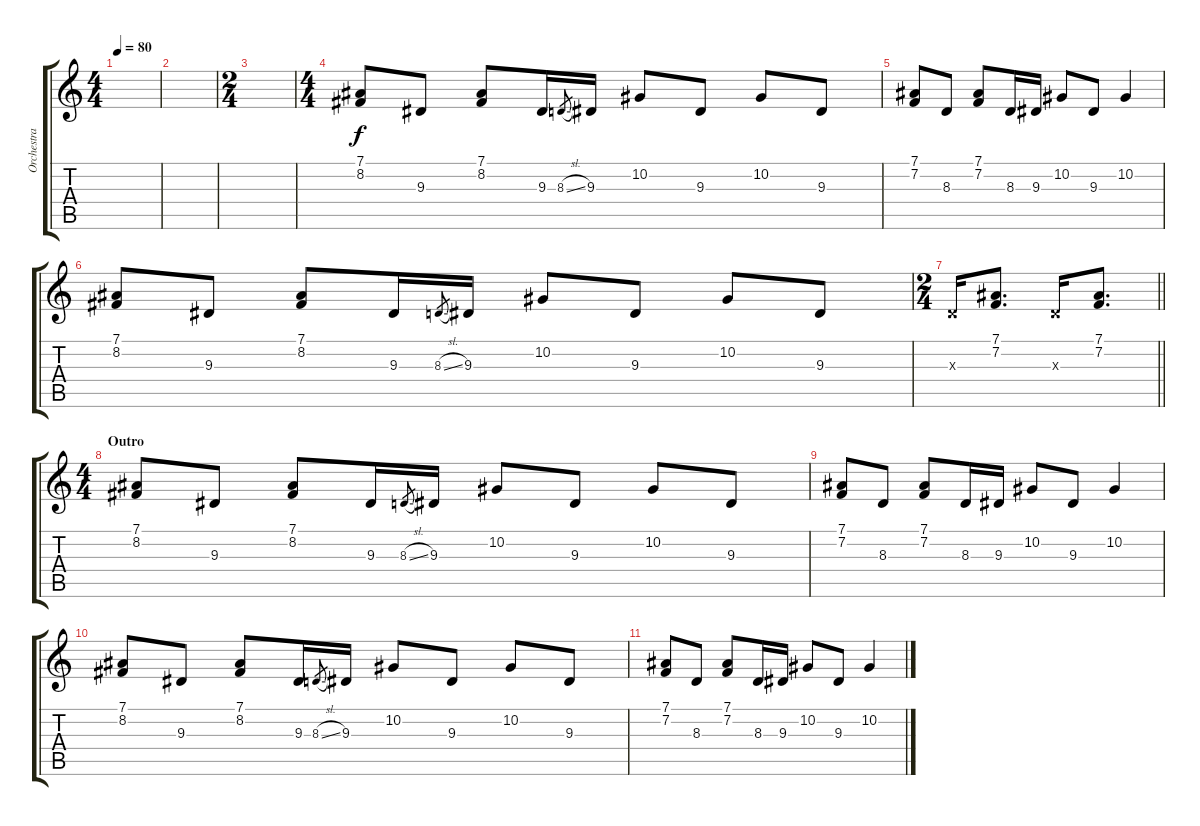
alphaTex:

\track ("Orchestra 2" "Orchestra ") {instrument stringensemble1}
\staff {score tabs}
\tuning (Eb4 Bb3 Gb3 Db3 Ab2 Eb2) {hide}
\ts (4 4)
\tempo 80
\clef g2
\ks c
|
|
\ts (2 4)
|
\ts (4 4)
(7.1 8.2).8 9.3.8 (7.1 8.2).8 9.3.16 8.3{sl}.8{gr} 9.3.16 10.2.8 9.3.8 10.2.8 9.3.8 |
(7.1 7.2).8 8.3.8 (7.1 7.2).8 8.3.16 9.3.16 10.2.8 9.3.8 10.2.4 |
(7.1 8.2).8 9.3.8 (7.1 8.2).8 9.3.16 8.3{sl}.8{gr} 9.3.16 10.2.8 9.3.8 10.2.8 9.3.8 |
\ts (2 4)
\barLineRight lightlight
8.3{x}.16 (7.1 7.2).8{d} 8.3{x}.16 (7.1 7.2).8{d} |
\ts (4 4)
\section ("" "Outro")
(7.1 8.2).8 9.3.8 (7.1 8.2).8 9.3.16 8.3{sl}.8{gr} 9.3.16 10.2.8 9.3.8 10.2.8 9.3.8 |
(7.1 7.2).8 8.3.8 (7.1 7.2).8 8.3.16 9.3.16 10.2.8 9.3.8 10.2.4 |
(7.1 8.2).8 9.3.8 (7.1 8.2).8 9.3.16 8.3{sl}.8{gr} 9.3.16 10.2.8 9.3.8 10.2.8 9.3.8 |
(7.1 7.2).8 8.3.8 (7.1 7.2).8 8.3.16 9.3.16 10.2.8 9.3.8 10.2.4
